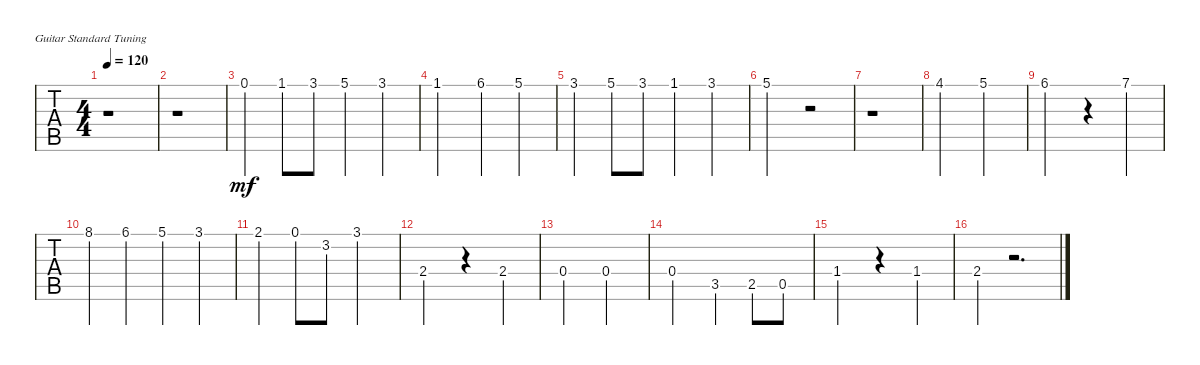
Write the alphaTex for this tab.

\defaultSystemsLayout 4
\bracketExtendMode groupsimilarinstruments
\singleTrackTrackNamePolicy hidden
\multiTrackTrackNamePolicy hidden
\firstSystemTrackNameOrientation horizontal
\otherSystemsTrackNameOrientation horizontal
\track ("Nylon Guitar" "N-Gt") {instrument acousticguitarnylon}
\staff {tabs}
\tuning (E4 B3 G3 D3 A2 E2)
\ts (4 4)
\tempo 120
\clef g2
\ks c
r.1{dy mf} |
r.1 |
0.1.4 1.1.8 3.1.8 5.1.4 3.1.4 |
1.1.2 6.1.4 5.1.4 |
3.1.4 5.1.8 3.1.8 1.1.4 3.1.4 |
5.1.2 r.2 |
r.1 |
4.1.2 5.1.2 |
6.1.2 r.4 7.1.4 |
8.1.4 6.1.4 5.1.4 3.1.4 |
2.1.4 0.1.8 3.2.8 3.1.2 |
2.4.2 r.4 2.4.4 |
0.4.2 0.4.2 |
0.4.2 3.5.4 2.5.8 0.5.8 |
1.4.2 r.4 1.4.4 |
2.4.4 r.2{d}
